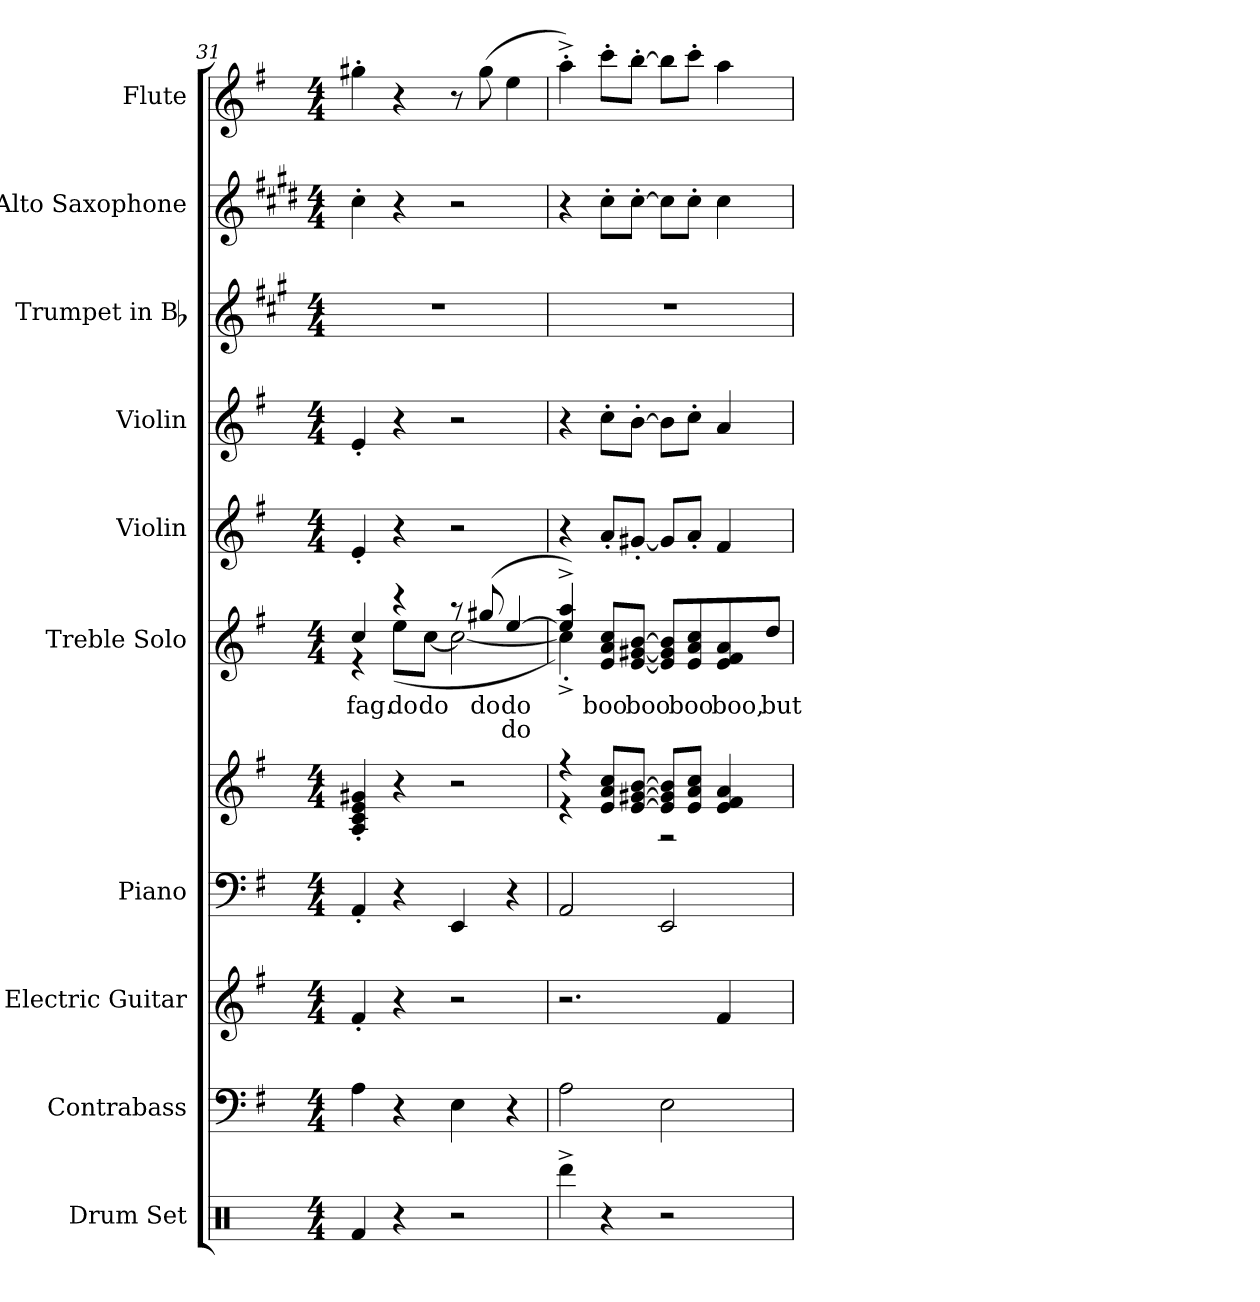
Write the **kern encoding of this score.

**kern	**kern	**kern	**kern	**kern	**kern	**text	**text	**kern	**kern	**kern	**kern	**kern
*part10	*part9	*part8	*part7	*part7	*part6	*part6	*part6	*part5	*part4	*part3	*part2	*part1
*staff11	*staff10	*staff9	*staff8	*staff7	*staff6	*staff6	*staff6	*staff5	*staff4	*staff3	*staff2	*staff1
*I"Drum Set	*I"Contrabass	*I"Electric Guitar	*I"Piano	*	*I"Treble Solo	*	*	*I"Violin	*I"Violin	*I"Trumpet in Bb	*I"Alto Saxophone	*I"Flute
*I'Dr.	*I'Cb.	*I'E. Gtr.	*I'Pno.	*	*I'Tr. Solo	*	*	*I'Vln.	*I'Vln.	*I'Tpt.	*I'Alto Sax.	*I'Fl.
!!LO:PB:g=z
*clefX	*clefF4	*clefG2	*clefF4	*clefG2	*clefG2	*	*	*clefG2	*clefG2	*clefG2	*clefG2	*clefG2
*	*ITrd7c12	*ITrd7c12	*	*	*	*	*	*	*	*ITrd1c2	*ITrd5c9	*
*k[]	*k[f#]	*k[f#]	*k[f#]	*k[f#]	*k[f#]	*	*	*k[f#]	*k[f#]	*k[f#]	*k[f#]	*k[f#]
*C:	*G:	*G:	*G:	*G:	*G:	*	*	*G:	*G:	*G:	*G:	*G:
*M4/4	*M4/4	*M4/4	*M4/4	*M4/4	*M4/4	*	*	*M4/4	*M4/4	*M4/4	*M4/4	*M4/4
=31	=31	=31	=31	=31	=31	=31	=31	=31	=31	=31	=31	=31
!	!	!	!	!	!	!LO:LY:b:color=#000000	!	!	!	!	!	!
*	*	*	*	*	*^	*	*	*	*	*	*	*
4Rfi/	4AAi\	4F#'i/	4AA'i/	4Ai/' 4ci' 4ei' 4g#Xi'	4cci/	4r	fag.	.	4e'i/	4e'i/	1r	4e'i\	4gg#X'i\
!	!	!	!	!	!	!	!LO:LY:b:color=#000000	!	!	!	!	!	!
4r	4r	4r	4r	4r	4r	(8eei\L	do	.	4r	4r	.	4r	4r
!	!	!	!	!	!	!	!LO:LY:b:color=#000000	!	!	!	!	!	!
.	.	.	.	.	.	[<8cci\J	do	.	.	.	.	.	.
2r	4EEi\	2r	4EEi/	2r	8r	2cci\_<	.	.	2r	2r	.	2r	8r
!	!	!	!	!	!	!	!LO:LY:a:color=#000000	!	!	!	!	!	!
.	.	.	.	.	(8gg#Xi/	.	do	.	.	.	.	.	(8gg#i\
!	!	!	!	!	!	!	!LO:LY:a:color=#000000	!LO:LY:a:color=#000000	!	!	!	!	!
.	4r	.	4r	.	[>4eei/	.	do	do	.	.	.	.	4eei\
=32	=32	=32	=32	=32	=32	=32	=32	=32	=32	=32	=32	=32	=32
*	*	*	*	*^	*	*	*	*	*	*	*	*	*
4Rddd^i\	2AAi\	2.r	2AAi/	4r	4r	4eei/]^ 4aai^)	4cc'^i\])	.	.	4r	4r	1r	4r	4aa'^i\)
!	!	!	!	!	!	!	!	!LO:LY:b:color=#000000	!	!	!	!	!	!
4r	.	.	.	8ei/ 8ai 8cciL	4ryy	8ei/ 8ai 8cciL	4ryy	boo	.	8a'i/L	8cc'i\L	.	8e'i\L	8ccc'i\L
!	!	!	!	!	!	!	!	!LO:LY:b:color=#000000	!	!	!	!	!	!
.	.	.	.	[<8ei/ [<8g#Xi [>8biJ	.	[<8ei/ [<8g#Xi [>8biJ	.	boo	.	[<8g#X'i/J	[>8b'i\J	.	[>8e'i\J	[>8bb'i\J
2r	2EEi\	.	2EEi/	8ei/] 8g#i] 8bi]L	2r	8ei/] 8g#i] 8bi]L	2ryy	.	.	8g#i/L]	8bi\L]	.	8ei\L]	8bbi\L]
!	!	!	!	!	!	!	!	!LO:LY:b:color=#000000	!	!	!	!	!	!
.	.	.	.	8ei/ 8ai 8cciJ	.	8ei/ 8ai 8cci	.	boo	.	8a'i/J	8cc'i\J	.	8e'i\J	8ccc'i\J
!	!	!	!	!	!	!	!	!LO:LY:b:color=#000000	!	!	!	!	!	!
.	.	4F#i/	.	4ei/ 4f#i 4ai	.	8ei/ 8f#i 8ai	.	boo,	.	4f#i/	4ai/	.	4ei\	4aai\
!	!	!	!	!	!	!	!	!LO:LY:b:color=#000000	!	!	!	!	!	!
.	.	.	.	.	.	8ddi/J	.	but	.	.	.	.	.	.
*	*	*	*	*v	*v	*	*	*	*	*	*	*	*	*
*	*	*	*	*	*v	*v	*	*	*	*	*	*	*
=	=	=	=	=	=	=	=	=	=	=	=	=
*-	*-	*-	*-	*-	*-	*-	*-	*-	*-	*-	*-	*-
